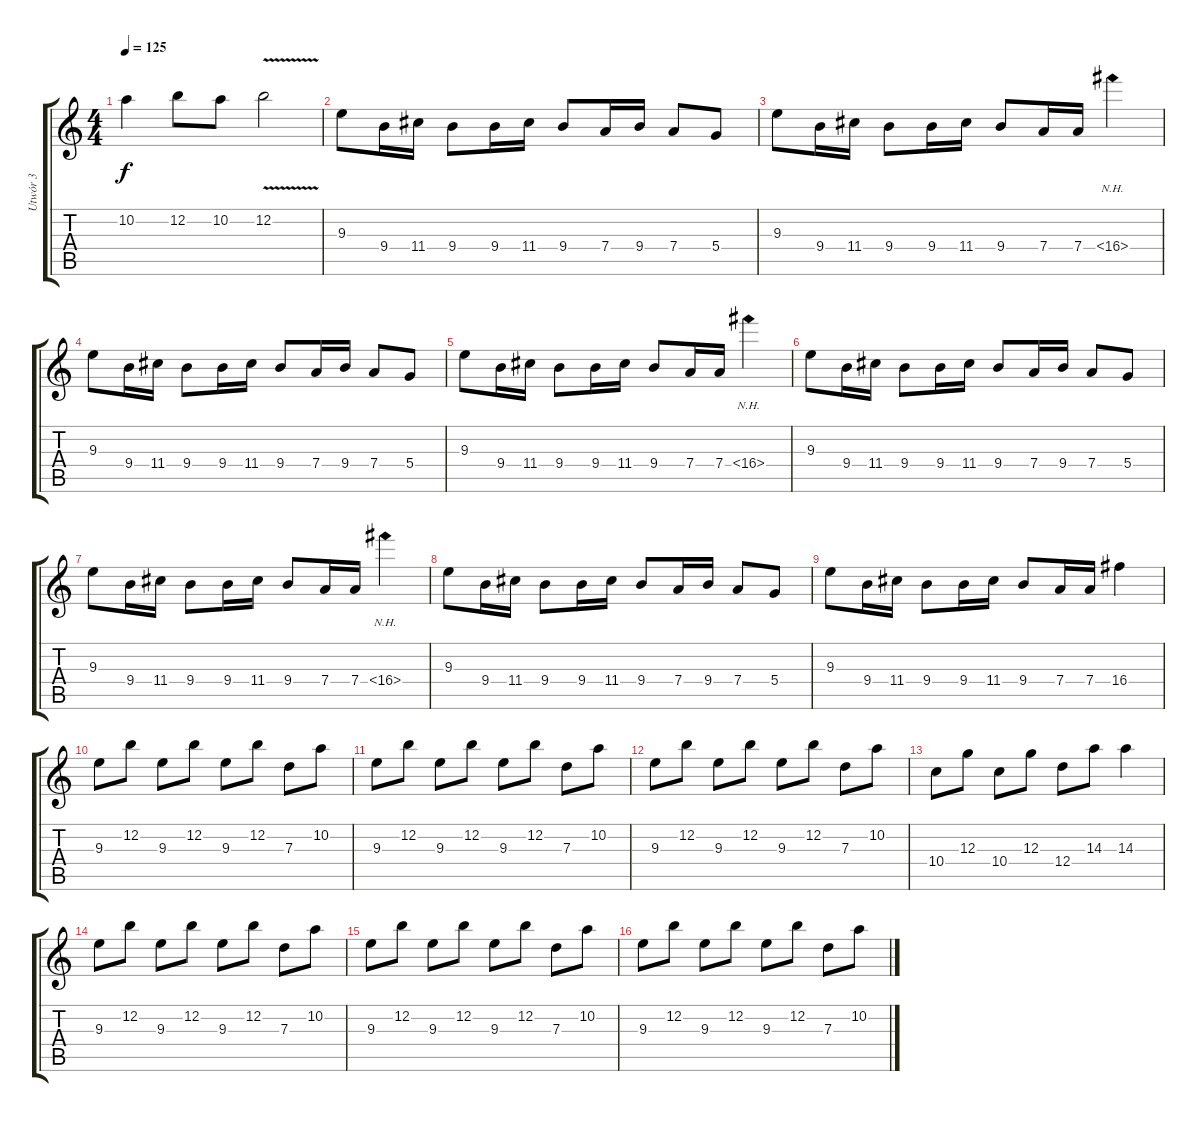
\track ("Utwór 3" "Utwór 3") {instrument distortionguitar}
\staff {score tabs}
\tuning (E4 B3 G3 D3 A2 E2) {hide}
\ts (4 4)
\tempo 125
\clef g2
\ks c
10.2.4{dy f} 12.2.8 10.2.8 12.2{v}.2 |
9.3.8 9.4.16 11.4.16 9.4.8 9.4.16 11.4.16 9.4.8 7.4.16 9.4.16 7.4.8 5.4.8 |
9.3.8 9.4.16 11.4.16 9.4.8 9.4.16 11.4.16 9.4.8 7.4.16 7.4.16 16.4{nh}.4 |
9.3.8 9.4.16 11.4.16 9.4.8 9.4.16 11.4.16 9.4.8 7.4.16 9.4.16 7.4.8 5.4.8 |
9.3.8 9.4.16 11.4.16 9.4.8 9.4.16 11.4.16 9.4.8 7.4.16 7.4.16 16.4{nh}.4 |
9.3.8 9.4.16 11.4.16 9.4.8 9.4.16 11.4.16 9.4.8 7.4.16 9.4.16 7.4.8 5.4.8 |
9.3.8 9.4.16 11.4.16 9.4.8 9.4.16 11.4.16 9.4.8 7.4.16 7.4.16 16.4{nh}.4 |
9.3.8 9.4.16 11.4.16 9.4.8 9.4.16 11.4.16 9.4.8 7.4.16 9.4.16 7.4.8 5.4.8 |
9.3.8 9.4.16 11.4.16 9.4.8 9.4.16 11.4.16 9.4.8 7.4.16 7.4.16 16.4.4 |
9.3.8 12.2.8 9.3.8 12.2.8 9.3.8 12.2.8 7.3.8 10.2.8 |
9.3.8 12.2.8 9.3.8 12.2.8 9.3.8 12.2.8 7.3.8 10.2.8 |
9.3.8 12.2.8 9.3.8 12.2.8 9.3.8 12.2.8 7.3.8 10.2.8 |
10.4.8 12.3.8 10.4.8 12.3.8 12.4.8 14.3.8 14.3.4 |
9.3.8 12.2.8 9.3.8 12.2.8 9.3.8 12.2.8 7.3.8 10.2.8 |
9.3.8 12.2.8 9.3.8 12.2.8 9.3.8 12.2.8 7.3.8 10.2.8 |
9.3.8 12.2.8 9.3.8 12.2.8 9.3.8 12.2.8 7.3.8 10.2.8
